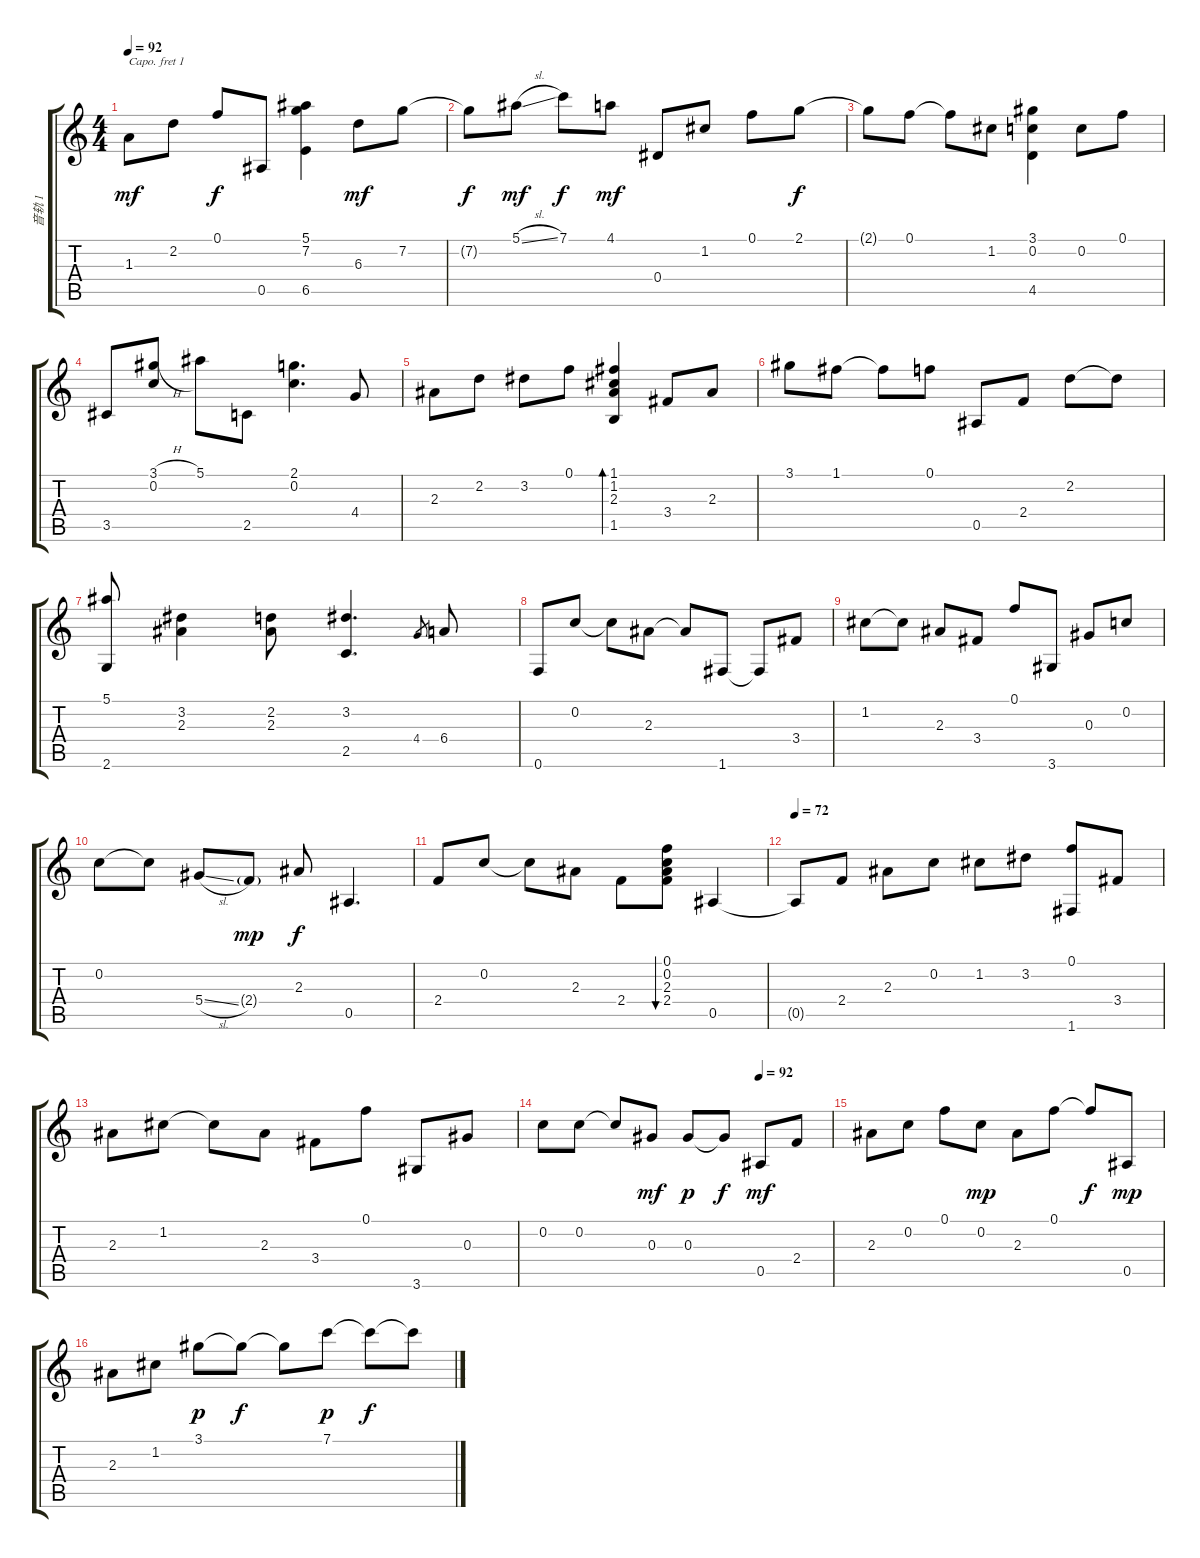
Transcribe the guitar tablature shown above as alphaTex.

\track ("音轨 1" "音轨 1") {instrument acousticguitarsteel}
\staff {score tabs}
\capo 1
\tuning (E4 B3 G3 D3 A2 E2) {hide}
\ts (4 4)
\tempo 92
\clef g2
\ks c
1.3.8{dy mf} 2.2.8 0.1.8{dy f} 0.5.8 (5.1 7.2 6.5).4 6.3.8{dy mf} 7.2.8 |
7.2{t}.8{dy f} 5.1{sl}.8{dy mf} 7.1.8{dy f} 4.1.8{dy mf} 0.4.8 1.2.8 0.1.8 2.1.8{dy f} |
2.1{t}.8 0.1.8 0.1{t}.8 1.2.8 (3.1 0.2 4.5).4 0.2.8 0.1.8 |
3.5.8 (3.1{h} 0.2).8 5.1.8 2.5.8 (2.1 0.2).4{d} 4.4.8 |
2.3.8 2.2.8 3.2.8 0.1.8 (1.1 1.2 2.3 1.5).4{bd 240} 3.4.8 2.3.8 |
3.1.8 1.1.8 1.1{t}.8 0.1.8 0.5.8 2.4.8 2.2.8 2.2{t}.8 |
(5.1 2.6).8 (3.2 2.3).4 (2.2 2.3).8 (3.2 2.5).4{d} 4.4.8{gr} 6.4.8 |
0.6.8 0.2.8 0.2{t}.8 2.3.8 2.3{t}.8 1.6.8 1.6{t}.8 3.4.8 |
1.2.8 1.2{t}.8 2.3.8 3.4.8 0.1.8 3.6.8 0.3.8 0.2.8 |
0.2.8 0.2{t}.8 5.4{sl}.8 2.4{g}.8{dy mp} 2.3.8{dy f} 0.5.4{d} |
2.4.8 0.2.8 0.2{t}.8 2.3.8 2.4.8 (0.1 0.2 2.3 2.4).8{bu 240} 0.5.4 |
\tempo 72
0.5{t}.8 2.4.8 2.3.8 0.2.8 1.2.8 3.2.8 (0.1 1.6).8 3.4.8 |
2.3.8 1.2.8 1.2{t}.8 2.3.8 3.4.8 0.1.8 3.6.8 0.3.8 |
\tempo (92 0.75)
0.2.8 0.2.8 0.2{t}.8 0.3.8{dy mf} 0.3.8{dy p} 0.3{t}.8{dy f} 0.5.8{dy mf} 2.4.8 |
2.3.8 0.2.8 0.1.8 0.2.8{dy mp} 2.3.8 0.1.8 0.1{t}.8{dy f} 0.5.8{dy mp} |
2.3.8 1.2.8 3.1.8{dy p} 3.1{t}.8{dy f} 3.1{t}.8 7.1.8{dy p} 7.1{t}.8{dy f} 7.1{t}.8
